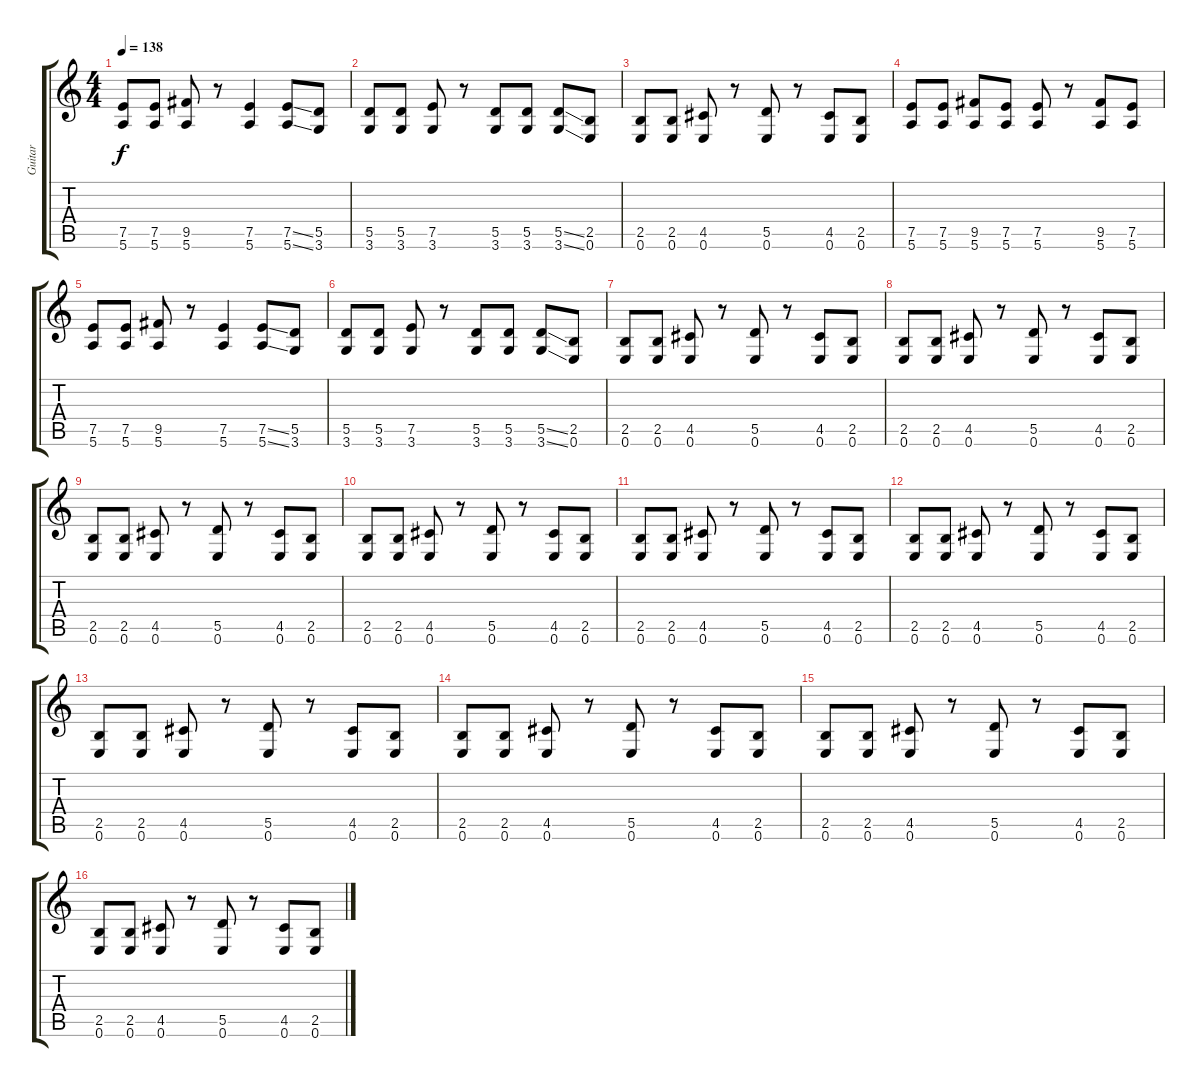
\track ("Guitar" "Guitar") {instrument electricguitarclean}
\staff {score tabs}
\tuning (E4 B3 G3 D3 A2 E2) {hide}
\ts (4 4)
\tempo 138
\clef g2
\ks c
(7.5 5.6).8{dy f} (7.5 5.6).8 (9.5 5.6).8 r.8 (7.5 5.6).4 (7.5{ss} 5.6{ss}).8 (5.5 3.6).8 |
(5.5 3.6).8 (5.5 3.6).8 (7.5 3.6).8 r.8 (5.5 3.6).8 (5.5 3.6).8 (5.5{ss} 3.6{ss}).8 (2.5 0.6).8 |
(2.5 0.6).8 (2.5 0.6).8 (4.5 0.6).8 r.8 (5.5 0.6).8 r.8 (4.5 0.6).8 (2.5 0.6).8 |
(7.5 5.6).8 (7.5 5.6).8 (9.5 5.6).8 (7.5 5.6).8 (7.5 5.6).8 r.8 (9.5 5.6).8 (7.5 5.6).8 |
(7.5 5.6).8 (7.5 5.6).8 (9.5 5.6).8 r.8 (7.5 5.6).4 (7.5{ss} 5.6{ss}).8 (5.5 3.6).8 |
(5.5 3.6).8 (5.5 3.6).8 (7.5 3.6).8 r.8 (5.5 3.6).8 (5.5 3.6).8 (5.5{ss} 3.6{ss}).8 (2.5 0.6).8 |
(2.5 0.6).8 (2.5 0.6).8 (4.5 0.6).8 r.8 (5.5 0.6).8 r.8 (4.5 0.6).8 (2.5 0.6).8 |
(2.5 0.6).8 (2.5 0.6).8 (4.5 0.6).8 r.8 (5.5 0.6).8 r.8 (4.5 0.6).8 (2.5 0.6).8 |
(2.5 0.6).8 (2.5 0.6).8 (4.5 0.6).8 r.8 (5.5 0.6).8 r.8 (4.5 0.6).8 (2.5 0.6).8 |
(2.5 0.6).8 (2.5 0.6).8 (4.5 0.6).8 r.8 (5.5 0.6).8 r.8 (4.5 0.6).8 (2.5 0.6).8 |
(2.5 0.6).8 (2.5 0.6).8 (4.5 0.6).8 r.8 (5.5 0.6).8 r.8 (4.5 0.6).8 (2.5 0.6).8 |
(2.5 0.6).8 (2.5 0.6).8 (4.5 0.6).8 r.8 (5.5 0.6).8 r.8 (4.5 0.6).8 (2.5 0.6).8 |
(2.5 0.6).8 (2.5 0.6).8 (4.5 0.6).8 r.8 (5.5 0.6).8 r.8 (4.5 0.6).8 (2.5 0.6).8 |
(2.5 0.6).8 (2.5 0.6).8 (4.5 0.6).8 r.8 (5.5 0.6).8 r.8 (4.5 0.6).8 (2.5 0.6).8 |
(2.5 0.6).8{volume 13} (2.5 0.6).8 (4.5 0.6).8 r.8 (5.5 0.6).8 r.8 (4.5 0.6).8 (2.5 0.6).8 |
(2.5 0.6).8{volume 11} (2.5 0.6).8 (4.5 0.6).8 r.8 (5.5 0.6).8 r.8 (4.5 0.6).8 (2.5 0.6).8
